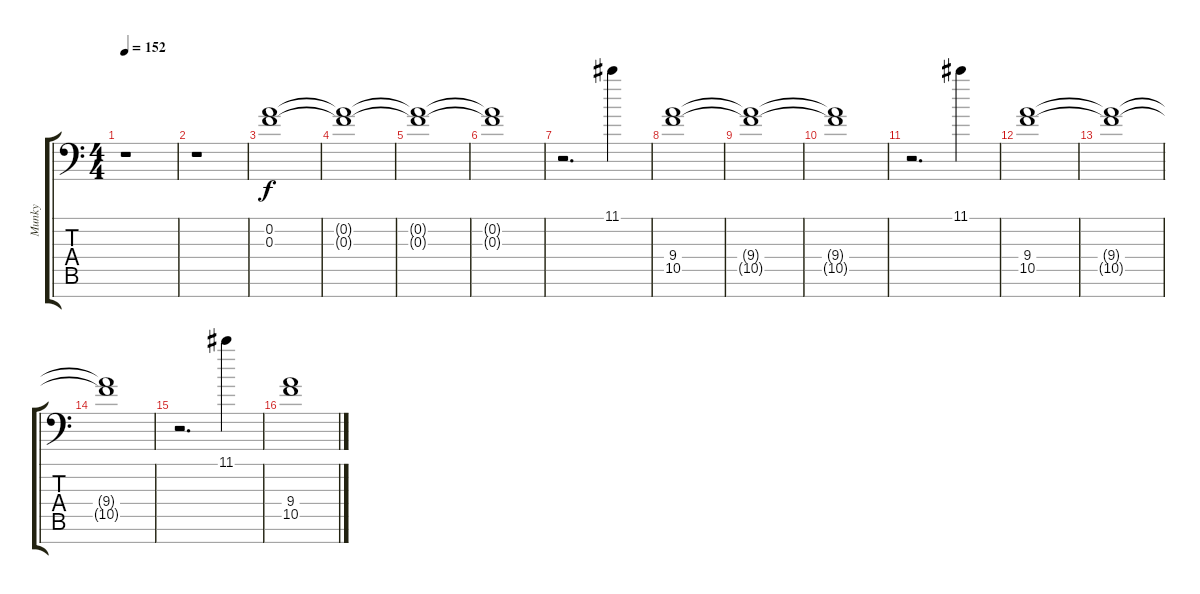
\track ("Munky" "Munky") {instrument overdrivenguitar}
\staff {score tabs}
\tuning (D4 A3 F3 C3 G2 D2 A1) {hide}
\ts (4 4)
\tempo 152
\clef f4
\ks c
r.1{dy f} |
r.1 |
(0.2 0.3).1 |
(0.2{t} 0.3{t}).1 |
(0.2{t} 0.3{t}).1 |
(0.2{t} 0.3{t}).1 |
r.2{d} 11.1.4 |
(9.4 10.5).1 |
(9.4{t} 10.5{t}).1 |
(9.4{t} 10.5{t}).1 |
r.2{d} 11.1.4 |
(9.4 10.5).1 |
(9.4{t} 10.5{t}).1 |
(9.4{t} 10.5{t}).1 |
r.2{d} 11.1.4 |
(9.4 10.5).1
